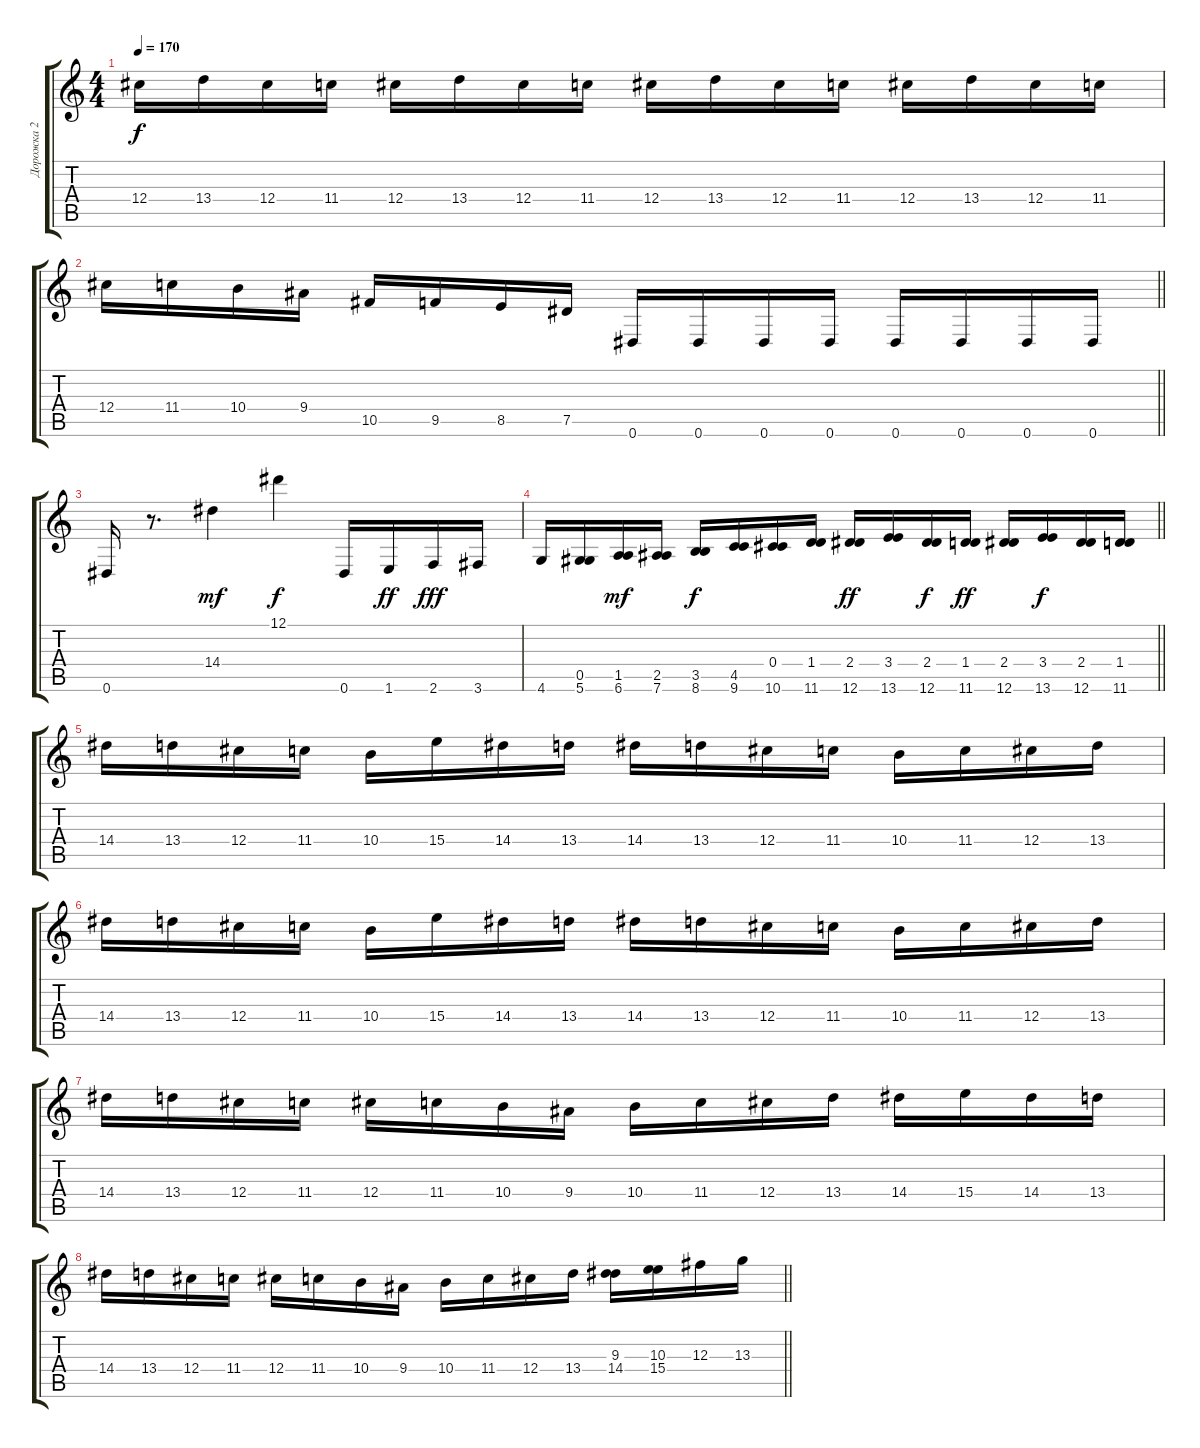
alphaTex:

\track ("Дорожка 2" "Дорожка 2") {instrument distortionguitar}
\staff {score tabs}
\tuning (Eb4 Bb3 Gb3 Db3 Ab2 Eb2) {hide}
\ts (4 4)
\tempo 170
\clef g2
\ks c
12.4.16{dy f} 13.4.16 12.4.16 11.4.16 12.4.16 13.4.16 12.4.16 11.4.16 12.4.16 13.4.16 12.4.16 11.4.16 12.4.16 13.4.16 12.4.16 11.4.16 |
\barLineRight lightlight
12.4.16 11.4.16 10.4.16 9.4.16 10.5.16 9.5.16 8.5.16 7.5.16 0.6.16 0.6.16 0.6.16 0.6.16 0.6.16 0.6.16 0.6.16 0.6.16 |
0.6.16 r.8{d} 14.4.4{dy mf} 12.1.4{dy f} 0.6.16 1.6.16{dy ff} 2.6.16{dy fff} 3.6.16 |
\barLineRight lightlight
4.6.16 (0.5 5.6).16 (1.5 6.6).16{dy mf} (2.5 7.6).16 (3.5 8.6).16{dy f} (4.5 9.6).16 (0.4 10.6).16 (1.4 11.6).16 (2.4 12.6).16{dy ff} (3.4 13.6).16 (2.4 12.6).16{dy f} (1.4 11.6).16{dy ff} (2.4 12.6).16 (3.4 13.6).16{dy f} (2.4 12.6).16 (1.4 11.6).16 |
\section ("" "")
14.4.16 13.4.16 12.4.16 11.4.16 10.4.16 15.4.16 14.4.16 13.4.16 14.4.16 13.4.16 12.4.16 11.4.16 10.4.16 11.4.16 12.4.16 13.4.16 |
14.4.16 13.4.16 12.4.16 11.4.16 10.4.16 15.4.16 14.4.16 13.4.16 14.4.16 13.4.16 12.4.16 11.4.16 10.4.16 11.4.16 12.4.16 13.4.16 |
14.4.16 13.4.16 12.4.16 11.4.16 12.4.16 11.4.16 10.4.16 9.4.16 10.4.16 11.4.16 12.4.16 13.4.16 14.4.16 15.4.16 14.4.16 13.4.16 |
\barLineRight lightlight
14.4.16 13.4.16 12.4.16 11.4.16 12.4.16 11.4.16 10.4.16 9.4.16 10.4.16 11.4.16 12.4.16 13.4.16 (9.3 14.4).16 (10.3 15.4).16 12.3.16 13.3.16
